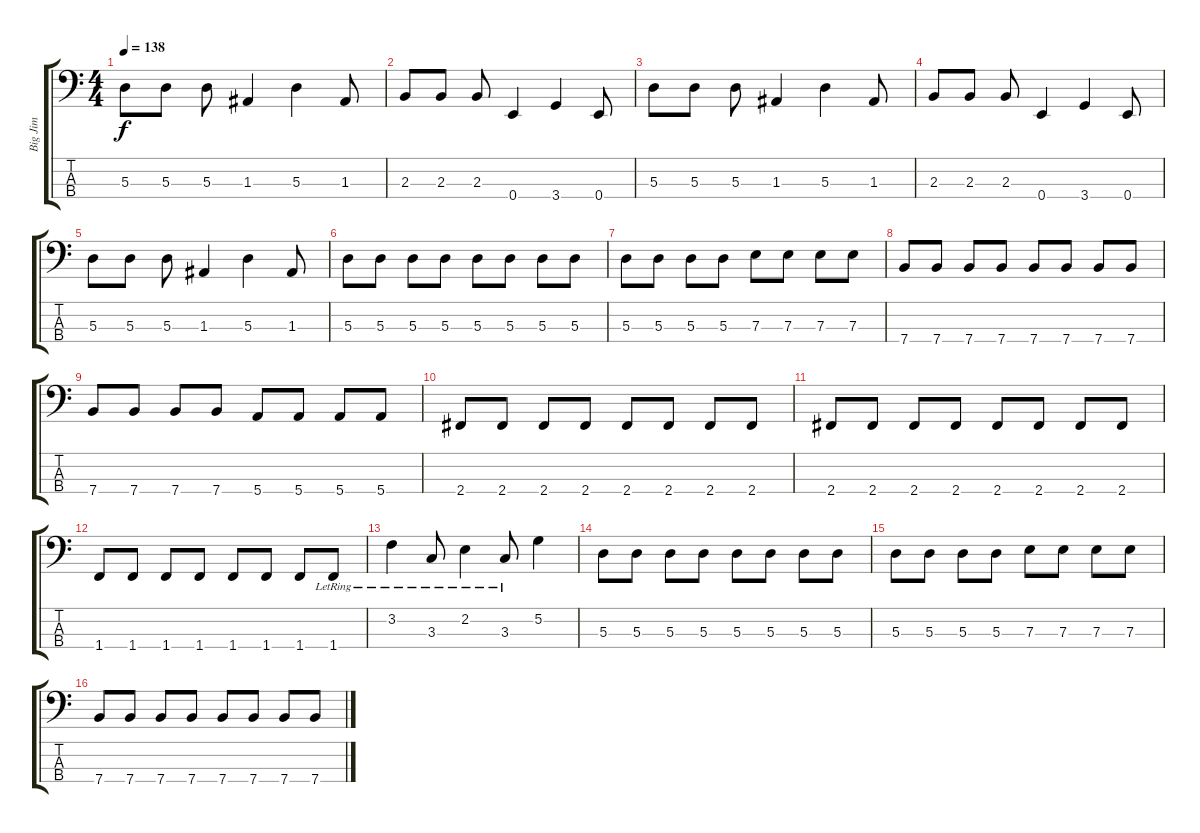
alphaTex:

\track ("Big Jim" "Big Jim") {instrument electricbasspick}
\staff {score tabs}
\tuning (G2 D2 A1 E1) {hide}
\ts (4 4)
\tempo 138
\clef f4
\ks c
5.3.8{dy f} 5.3.8 5.3.8 1.3.4 5.3.4 1.3.8 |
2.3.8 2.3.8 2.3.8 0.4.4 3.4.4 0.4.8 |
5.3.8 5.3.8 5.3.8 1.3.4 5.3.4 1.3.8 |
2.3.8 2.3.8 2.3.8 0.4.4 3.4.4 0.4.8 |
5.3.8 5.3.8 5.3.8 1.3.4 5.3.4 1.3.8 |
5.3.8 5.3.8 5.3.8 5.3.8 5.3.8 5.3.8 5.3.8 5.3.8 |
5.3.8 5.3.8 5.3.8 5.3.8 7.3.8 7.3.8 7.3.8 7.3.8 |
7.4.8 7.4.8 7.4.8 7.4.8 7.4.8 7.4.8 7.4.8 7.4.8 |
7.4.8 7.4.8 7.4.8 7.4.8 5.4.8 5.4.8 5.4.8 5.4.8 |
2.4.8 2.4.8 2.4.8 2.4.8 2.4.8 2.4.8 2.4.8 2.4.8 |
2.4.8 2.4.8 2.4.8 2.4.8 2.4.8 2.4.8 2.4.8 2.4.8 |
1.4.8 1.4.8 1.4.8 1.4.8 1.4.8 1.4.8 1.4.8 1.4{lr}.8 |
3.2{lr}.4 3.3{lr}.8 2.2{lr}.4 3.3{lr}.8 5.2.4 |
5.3.8 5.3.8 5.3.8 5.3.8 5.3.8 5.3.8 5.3.8 5.3.8 |
5.3.8 5.3.8 5.3.8 5.3.8 7.3.8 7.3.8 7.3.8 7.3.8 |
7.4.8 7.4.8 7.4.8 7.4.8 7.4.8 7.4.8 7.4.8 7.4.8
